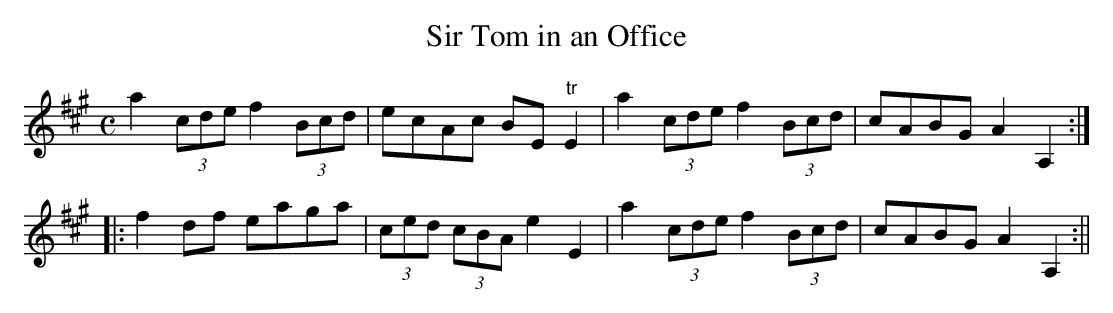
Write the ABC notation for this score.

X:1
T:Sir Tom in an Office
M:C
L:1/8
K:A
a2 (3cde f2 (3Bcd|ecAc BE "tr"E2|a2 (3cde f2 (3Bcd|cABG A2 A,2:|
|:f2 df eaga|(3ced (3cBA e2E2|a2 (3cde f2 (3Bcd|cABG A2 A,2:||
